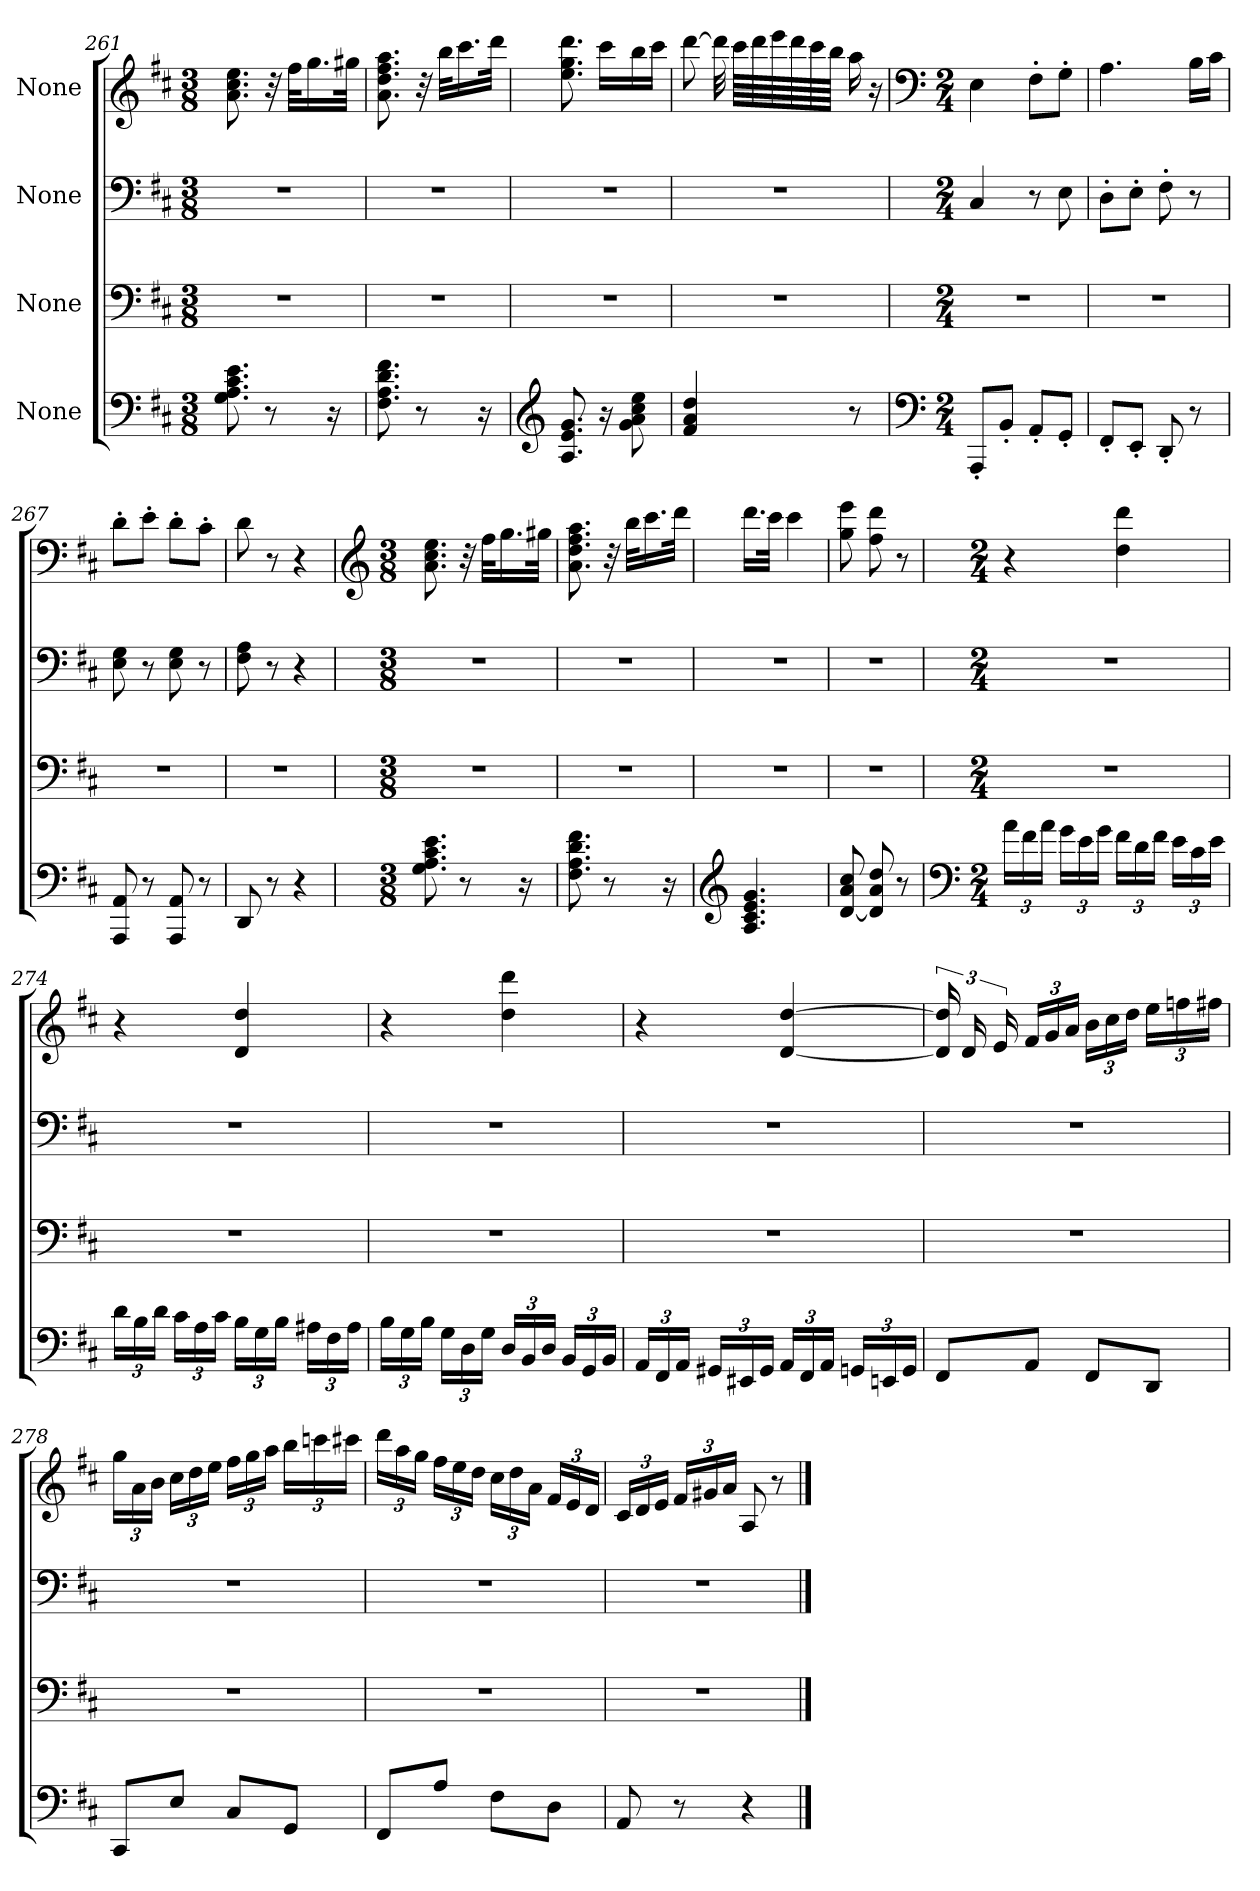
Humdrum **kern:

**kern	**kern	**kern	**kern
*part4	*part3	*part2	*part1
*staff4	*staff3	*staff2	*staff1
*I"None	*I"None	*I"None	*I"None
*clefF4	*clefF4	*clefF4	*clefG2
*k[f#c#]	*k[f#c#]	*k[f#c#]	*k[f#c#]
*M3/8	*M3/8	*M3/8	*M3/8
=261	=261	=261	=261
8.G\ 8.A\ 8.c#\ 8.e\	4.r	4.r	8.a\ 8.cc#\ 8.ee\
8r	.	.	32r
.	.	.	32ff#\KLL
.	.	.	16.gg\
16r	.	.	.
.	.	.	32gg#X\JJk
=262	=262	=262	=262
8.F#\ 8.A\ 8.d\ 8.f#\	4.r	4.r	8.a\ 8.dd\ 8.ff#\ 8.aa\
8r	.	.	32r
.	.	.	32bb\KLL
.	.	.	16.ccc#\
16r	.	.	.
.	.	.	32ddd\JJk
=263	=263	=263	=263
*clefG2	*	*	*
8.A/ 8.e/ 8.g/	4.r	4.r	8.ee\ 8.gg\ 8.ddd\
16r	.	.	16ccc#\LL
8g\ 8a\ 8cc#\ 8ee\	.	.	16bb\
.	.	.	16ccc#\JJ
=264	=264	=264	=264
4f#/ 4a/ 4dd/	4.r	4.r	[8ddd\
.	.	.	32ddd\]
.	.	.	64ccc#\LLLL
.	.	.	64ddd\
.	.	.	64eee\
.	.	.	64ddd\
.	.	.	64ccc#\
.	.	.	64bb\JJJJ
8r	.	.	16aa\
.	.	.	16r
=265	=265	=265	=265
*clefF4	*	*	*clefF4
*M2/4	*M2/4	*M2/4	*M2/4
8AAA'/L	2r	4C#/	4E\
8BB'/J	.	.	.
8AA'/L	.	8r	8F#'\L
8GG'/J	.	8E\	8G'\J
=266	=266	=266	=266
8FF#'/L	2r	8D'\L	4.A\
8EE'/J	.	8E'\J	.
8DD'/	.	8F#'\	.
8r	.	8r	16B\LL
.	.	.	16c#\JJ
=267	=267	=267	=267
8AAA/ 8AA/	2r	8E\ 8G\	8d'\L
8r	.	8r	8e'\J
8AAA/ 8AA/	.	8E\ 8G\	8d'\L
8r	.	8r	8c#'\J
=268	=268	=268	=268
8DD/	2r	8F#\ 8A\	8d\
8r	.	8r	8r
4r	.	4r	4r
=269	=269	=269	=269
*	*	*	*clefG2
*M3/8	*M3/8	*M3/8	*M3/8
8.G\ 8.A\ 8.c#\ 8.e\	4.r	4.r	8.a\ 8.cc#\ 8.ee\
8r	.	.	32r
.	.	.	32ff#\KLL
.	.	.	16.gg\
16r	.	.	.
.	.	.	32gg#X\JJk
=270	=270	=270	=270
8.F#\ 8.A\ 8.d\ 8.f#\	4.r	4.r	8.a\ 8.dd\ 8.ff#\ 8.aa\
8r	.	.	32r
.	.	.	32bb\KLL
.	.	.	16.ccc#\
16r	.	.	.
.	.	.	32ddd\JJk
=271	=271	=271	=271
*clefG2	*	*	*
4.A/ 4.c#/ 4.e/ 4.g/	4.r	4.r	16.ddd\LL
.	.	.	32ccc#\JJk
.	.	.	4ccc#\
=272	=272	=272	=272
[8d/ 8a/ 8cc#/	4.r	4.r	8gg\ 8eee\
8d/] 8a/ 8dd/	.	.	8ff#\ 8ddd\
8r	.	.	8r
=273	=273	=273	=273
*clefF4	*	*	*
*M2/4	*M2/4	*M2/4	*M2/4
*Xbrackettup	*	*	*
24a\LL	2r	2r	4r
24f#\	.	.	.
24a\JJ	.	.	.
24g\LL	.	.	.
24e\	.	.	.
24g\JJ	.	.	.
24f#\LL	.	.	4dd\ 4ddd\
24d\	.	.	.
24f#\JJ	.	.	.
24e\LL	.	.	.
24c#\	.	.	.
24e\JJ	.	.	.
=274	=274	=274	=274
24d\LL	2r	2r	4r
24B\	.	.	.
24d\JJ	.	.	.
24c#\LL	.	.	.
24A\	.	.	.
24c#\JJ	.	.	.
24B\LL	.	.	4d/ 4dd/
24G\	.	.	.
24B\JJ	.	.	.
24A#X\LL	.	.	.
24F#\	.	.	.
24A#\JJ	.	.	.
=275	=275	=275	=275
24B\LL	2r	2r	4r
24G\	.	.	.
24B\JJ	.	.	.
24G\LL	.	.	.
24D\	.	.	.
24G\JJ	.	.	.
24D/LL	.	.	4dd\ 4ddd\
24BB/	.	.	.
24D/JJ	.	.	.
24BB/LL	.	.	.
24GG/	.	.	.
24BB/JJ	.	.	.
=276	=276	=276	=276
24AA/LL	2r	2r	4r
24FF#/	.	.	.
24AA/JJ	.	.	.
24GG#X/LL	.	.	.
24EE#X/	.	.	.
24GG#/JJ	.	.	.
24AA/LL	.	.	[4d/ [4dd/
24FF#/	.	.	.
24AA/JJ	.	.	.
24GGn/LL	.	.	.
24EEn/	.	.	.
24GG/JJ	.	.	.
=277	=277	=277	=277
8FF#/L	2r	2r	24d/] 24dd/]
.	.	.	24d/
.	.	.	24e/
*	*	*	*Xbrackettup
8AA/J	.	.	24f#/LL
.	.	.	24g/
.	.	.	24a/JJ
8FF#/L	.	.	24b\LL
.	.	.	24cc#\
.	.	.	24dd\JJ
8DD/J	.	.	24ee\LL
.	.	.	24ffn\
.	.	.	24ff#X\JJ
=278	=278	=278	=278
8CC#/L	2r	2r	24gg\LL
.	.	.	24a\
.	.	.	24b\JJ
8E/J	.	.	24cc#\LL
.	.	.	24dd\
.	.	.	24ee\JJ
8C#/L	.	.	24ff#\LL
.	.	.	24gg\
.	.	.	24aa\JJ
8GG/J	.	.	24bb\LL
.	.	.	24cccn\
.	.	.	24ccc#X\JJ
=279	=279	=279	=279
8FF#/L	2r	2r	24ddd\LL
.	.	.	24aa\
.	.	.	24gg\JJ
8A/J	.	.	24ff#\LL
.	.	.	24ee\
.	.	.	24dd\JJ
8F#\L	.	.	24cc#\LL
.	.	.	24dd\
.	.	.	24a\JJ
8D\J	.	.	24f#/LL
.	.	.	24e/
.	.	.	24d/JJ
=280	=280	=280	=280
8AA/	2r	2r	24c#/LL
.	.	.	24d/
.	.	.	24e/JJ
8r	.	.	24f#/LL
.	.	.	24g#X/
.	.	.	24a/JJ
4r	.	.	8A/
.	.	.	8r
==	==	==	==
*-	*-	*-	*-
